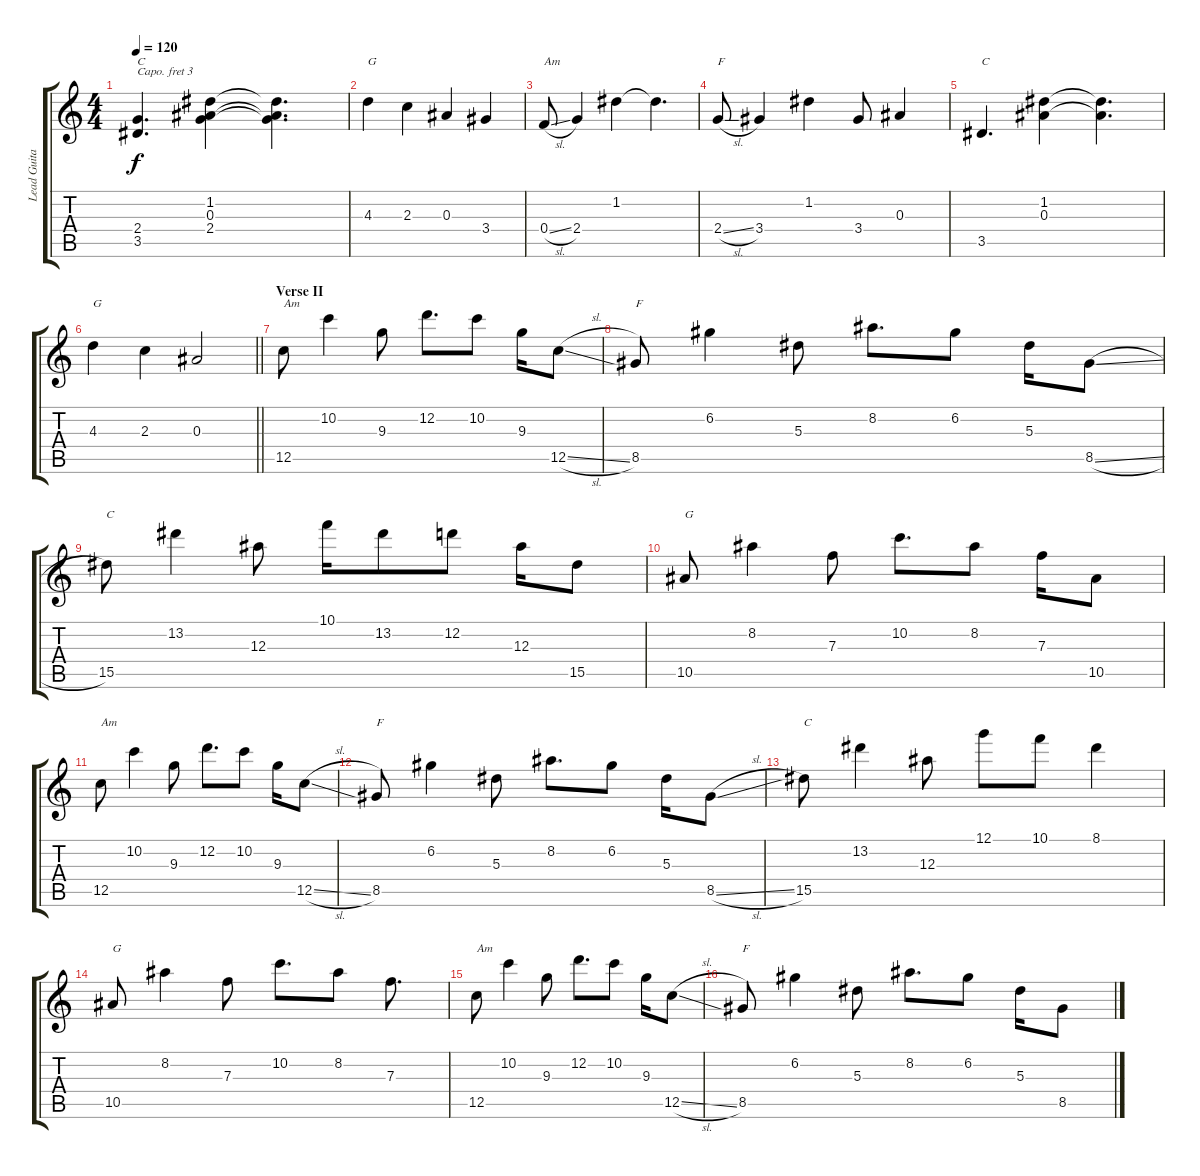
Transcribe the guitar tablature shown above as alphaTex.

\track ("Lead Guitar" "Lead Guita") {instrument acousticguitarsteel}
\staff {score tabs}
\capo 3
\tuning (E4 B3 G3 D3 A2 E2) {hide}
\ts (4 4)
\tempo 120
\clef g2
\ks c
(2.4 3.5).4{d txt "C" dy f} (1.2 0.3 2.4).4 (1.2{t} 0.3{t} 2.4{t}).4{d} |
4.3.4{txt "G"} 2.3.4 0.3.4 3.4.4 |
0.4{sl}.8{txt "Am"} 2.4.4 1.2.4 1.2{t}.4{d} |
2.4{sl}.8{txt "F"} 3.4.4 1.2.4 3.4.8 0.3.4 |
3.5.4{d txt "C"} (1.2 0.3).4 (1.2{t} 0.3{t}).4{d} |
\barLineRight lightlight
4.3.4{txt "G"} 2.3.4 0.3.2 |
\section ("" "Verse II")
12.5.8{txt "Am"} 10.2.4 9.3.8 12.2.8{d} 10.2.8 9.3.16 12.5{sl}.8 |
8.5.8{txt "F"} 6.2.4 5.3.8 8.2.8{d} 6.2.8 5.3.16 8.5{sl}.8 |
15.5.8{txt "C"} 13.2.4 12.3.8 10.1.16 13.2.8 12.2.8 12.3.16 15.5.8 |
10.5.8{txt "G"} 8.2.4 7.3.8 10.2.8{d} 8.2.8 7.3.16 10.5.8 |
12.5.8{txt "Am"} 10.2.4 9.3.8 12.2.8{d} 10.2.8 9.3.16 12.5{sl}.8 |
8.5.8{txt "F"} 6.2.4 5.3.8 8.2.8{d} 6.2.8 5.3.16 8.5{sl}.8 |
15.5.8{txt "C"} 13.2.4 12.3.8 12.1.8 10.1.8 8.1.4 |
10.5.8{txt "G"} 8.2.4 7.3.8 10.2.8{d} 8.2.8 7.3.8{d} |
12.5.8{txt "Am"} 10.2.4 9.3.8 12.2.8{d} 10.2.8 9.3.16 12.5{sl}.8 |
8.5.8{txt "F"} 6.2.4 5.3.8 8.2.8{d} 6.2.8 5.3.16 8.5.8
